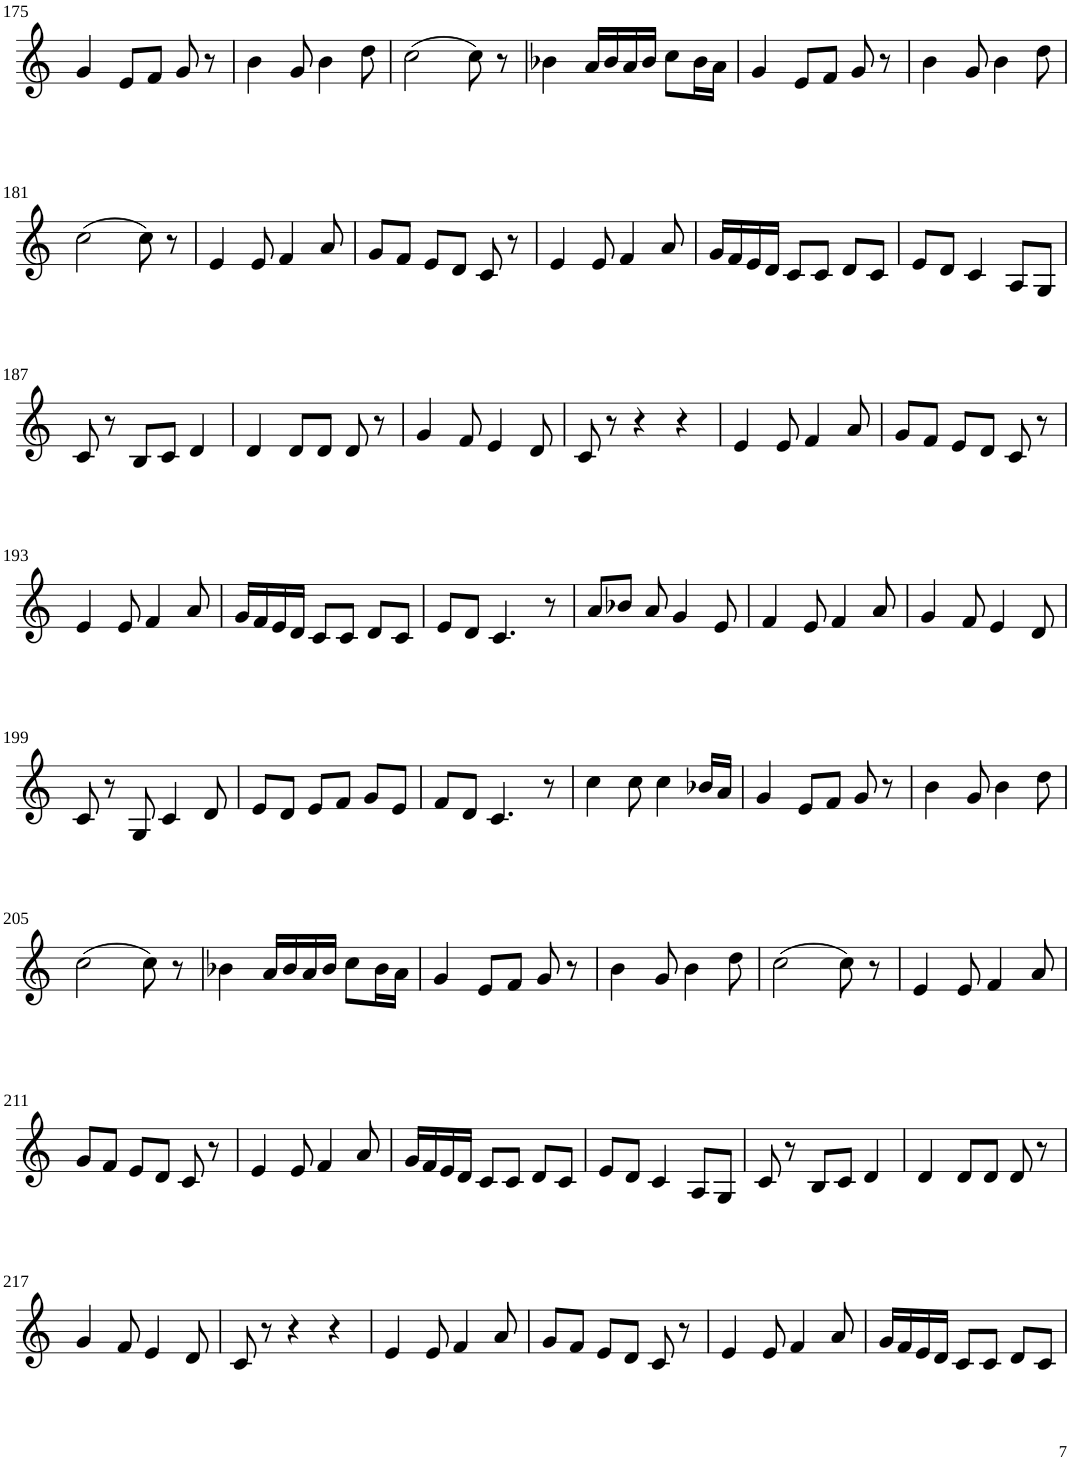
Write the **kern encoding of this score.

**kern
*part1
*staff1
*I"Violin
!!LO:PB:g=z
*clefG2
*k[]
*M3/4
=175
4g/
8e/L
8f/J
8g/
8r
=176
4b\
8g/
4b\
8dd\
=177
(2cc\
8cc\)
8r
=178
4b-X\
16a/LL
16b-/
16a/
16b-/JJ
8cc\L
16b-\L
16a\JJ
=179
4g/
8e/L
8f/J
8g/
8r
=180
4b\
8g/
4b\
8dd\
!!LO:LB:g=z
=181
(2cc\
8cc\)
8r
=182
4e/
8e/
4f/
8a/
=183
8g/L
8f/J
8e/L
8d/J
8c/
8r
=184
4e/
8e/
4f/
8a/
=185
16g/LL
16f/
16e/
16d/JJ
8c/L
8c/J
8d/L
8c/J
=186
8e/L
8d/J
4c/
8A/L
8G/J
!!LO:LB:g=z
=187
8c/
8r
8B/L
8c/J
4d/
=188
4d/
8d/L
8d/J
8d/
8r
=189
4g/
8f/
4e/
8d/
=190
8c/
8r
4r
4r
=191
4e/
8e/
4f/
8a/
=192
8g/L
8f/J
8e/L
8d/J
8c/
8r
!!LO:LB:g=z
=193
4e/
8e/
4f/
8a/
=194
16g/LL
16f/
16e/
16d/JJ
8c/L
8c/J
8d/L
8c/J
=195
8e/L
8d/J
4.c/
8r
=196
8a/L
8b-X/J
8a/
4g/
8e/
=197
4f/
8e/
4f/
8a/
=198
4g/
8f/
4e/
8d/
!!LO:LB:g=z
=199
8c/
8r
8G/
4c/
8d/
=200
8e/L
8d/J
8e/L
8f/J
8g/L
8e/J
=201
8f/L
8d/J
4.c/
8r
=202
4cc\
8cc\
4cc\
16b-X/LL
16a/JJ
=203
4g/
8e/L
8f/J
8g/
8r
=204
4b\
8g/
4b\
8dd\
!!LO:LB:g=z
=205
(2cc\
8cc\)
8r
=206
4b-X\
16a/LL
16b-/
16a/
16b-/JJ
8cc\L
16b-\L
16a\JJ
=207
4g/
8e/L
8f/J
8g/
8r
=208
4b\
8g/
4b\
8dd\
=209
(2cc\
8cc\)
8r
=210
4e/
8e/
4f/
8a/
!!LO:LB:g=z
=211
8g/L
8f/J
8e/L
8d/J
8c/
8r
=212
4e/
8e/
4f/
8a/
=213
16g/LL
16f/
16e/
16d/JJ
8c/L
8c/J
8d/L
8c/J
=214
8e/L
8d/J
4c/
8A/L
8G/J
=215
8c/
8r
8B/L
8c/J
4d/
=216
4d/
8d/L
8d/J
8d/
8r
!!LO:LB:g=z
=217
4g/
8f/
4e/
8d/
=218
8c/
8r
4r
4r
=219
4e/
8e/
4f/
8a/
=220
8g/L
8f/J
8e/L
8d/J
8c/
8r
=221
4e/
8e/
4f/
8a/
=222
16g/LL
16f/
16e/
16d/JJ
8c/L
8c/J
8d/L
8c/J
=
*-
